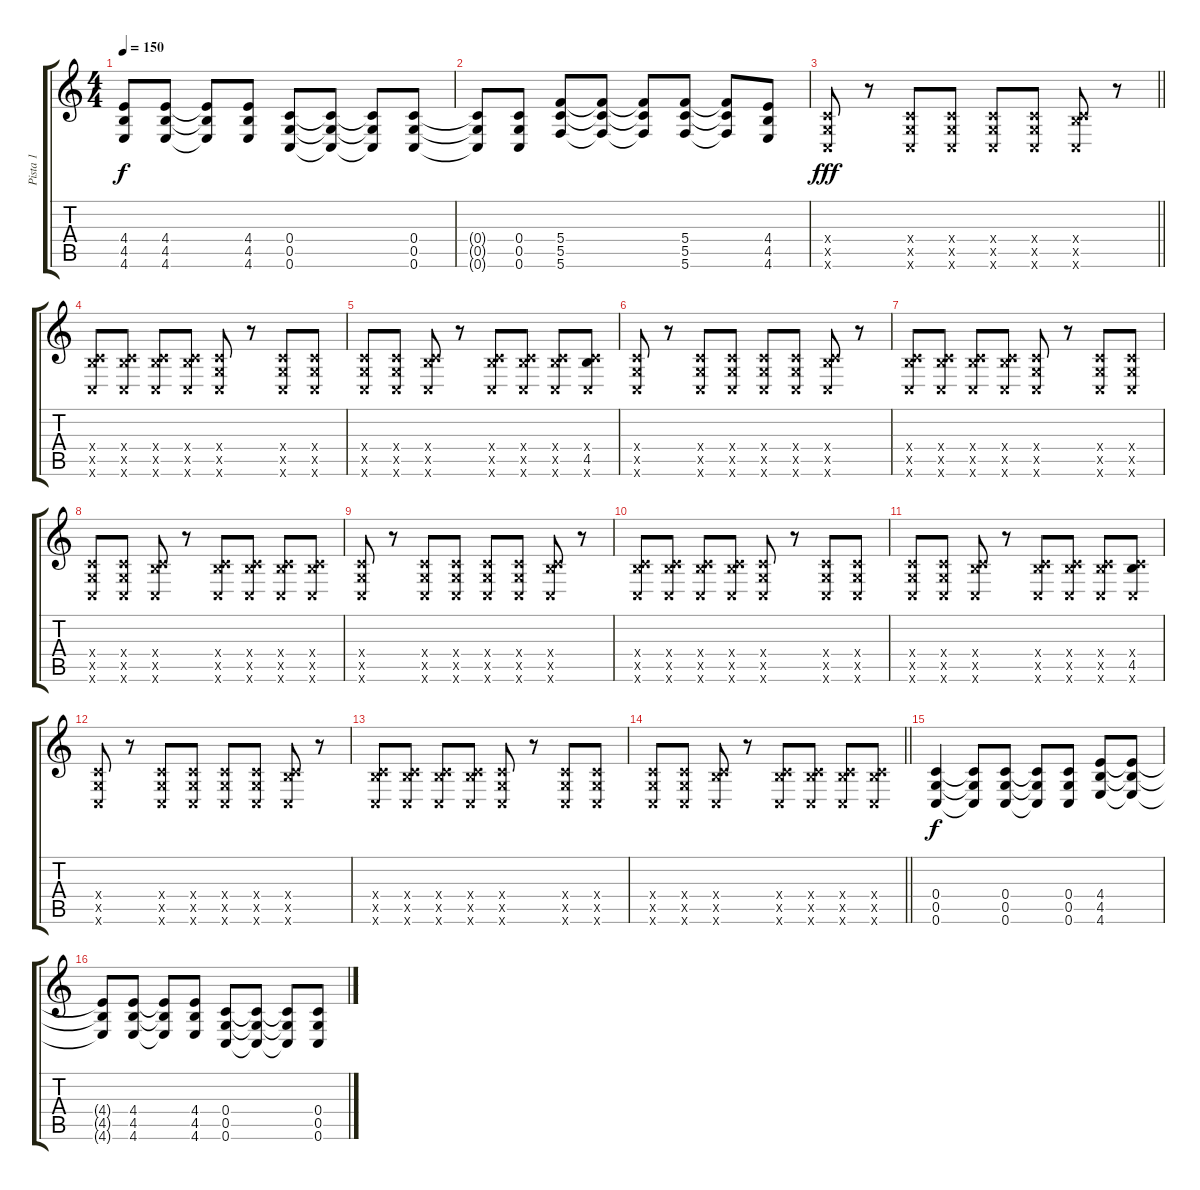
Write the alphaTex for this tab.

\track ("Pista 1" "Pista 1") {instrument distortionguitar}
\staff {score tabs}
\tuning (E4 C4 G3 C3 G2 C2) {hide}
\ts (4 4)
\tempo 150
\clef g2
\ks c
(4.4{t} 4.5{t} 4.6{t}).8{dy f} (4.4 4.5 4.6).8 (4.4{t} 4.5{t} 4.6{t}).8 (4.4 4.5 4.6).8 (0.4 0.5 0.6).8 (0.4{t} 0.5{t} 0.6{t}).8 (0.4{t} 0.5{t} 0.6{t}).8 (0.4 0.5 0.6).8 |
(0.4{t} 0.5{t} 0.6{t}).8 (0.4 0.5 0.6).8 (5.4 5.5 5.6).8 (5.4{t} 5.5{t} 5.6{t}).8 (5.4{t} 5.5{t} 5.6{t}).8 (5.4 5.5 5.6).8 (5.4{t} 5.5{t} 5.6{t}).8 (4.4 4.5 4.6).8 |
\barLineRight lightlight
(0.4{x} 0.5{x} 0.6{x}).8{dy fff volume 16 instrument overdrivenguitar} r.8 (0.4{x} 0.5{x} 0.6{x}).8 (0.4{x} 0.5{x} 0.6{x}).8 (0.4{x} 0.5{x} 0.6{x}).8 (0.4{x} 0.5{x} 0.6{x}).8 (0.4{x} 4.5{x} 0.6{x}).8 r.8 |
\section ("" "")
(0.4{x} 4.5{x} 0.6{x}).8 (0.4{x} 4.5{x} 0.6{x}).8 (0.4{x} 4.5{x} 0.6{x}).8 (0.4{x} 4.5{x} 0.6{x}).8 (0.4{x} 0.5{x} 0.6{x}).8 r.8 (0.4{x} 0.5{x} 0.6{x}).8 (0.4{x} 0.5{x} 0.6{x}).8 |
(0.4{x} 0.5{x} 0.6{x}).8 (0.4{x} 0.5{x} 0.6{x}).8 (0.4{x} 4.5{x} 0.6{x}).8 r.8 (0.4{x} 4.5{x} 0.6{x}).8 (0.4{x} 4.5{x} 0.6{x}).8 (0.4{x} 4.5{x} 0.6{x}).8 (0.4{x} 4.5 0.6{x}).8 |
(0.4{x} 0.5{x} 0.6{x}).8 r.8 (0.4{x} 0.5{x} 0.6{x}).8 (0.4{x} 0.5{x} 0.6{x}).8 (0.4{x} 0.5{x} 0.6{x}).8 (0.4{x} 0.5{x} 0.6{x}).8 (0.4{x} 4.5{x} 0.6{x}).8 r.8 |
(0.4{x} 4.5{x} 0.6{x}).8 (0.4{x} 4.5{x} 0.6{x}).8 (0.4{x} 4.5{x} 0.6{x}).8 (0.4{x} 4.5{x} 0.6{x}).8 (0.4{x} 0.5{x} 0.6{x}).8 r.8 (0.4{x} 0.5{x} 0.6{x}).8 (0.4{x} 0.5{x} 0.6{x}).8 |
(0.4{x} 0.5{x} 0.6{x}).8 (0.4{x} 0.5{x} 0.6{x}).8 (0.4{x} 4.5{x} 0.6{x}).8 r.8 (0.4{x} 4.5{x} 0.6{x}).8 (0.4{x} 4.5{x} 0.6{x}).8 (0.4{x} 4.5{x} 0.6{x}).8 (0.4{x} 4.5{x} 0.6{x}).8 |
(0.4{x} 0.5{x} 0.6{x}).8{volume 16 instrument overdrivenguitar} r.8 (0.4{x} 0.5{x} 0.6{x}).8 (0.4{x} 0.5{x} 0.6{x}).8 (0.4{x} 0.5{x} 0.6{x}).8 (0.4{x} 0.5{x} 0.6{x}).8 (0.4{x} 4.5{x} 0.6{x}).8 r.8 |
(0.4{x} 4.5{x} 0.6{x}).8 (0.4{x} 4.5{x} 0.6{x}).8 (0.4{x} 4.5{x} 0.6{x}).8 (0.4{x} 4.5{x} 0.6{x}).8 (0.4{x} 0.5{x} 0.6{x}).8 r.8 (0.4{x} 0.5{x} 0.6{x}).8 (0.4{x} 0.5{x} 0.6{x}).8 |
(0.4{x} 0.5{x} 0.6{x}).8 (0.4{x} 0.5{x} 0.6{x}).8 (0.4{x} 4.5{x} 0.6{x}).8 r.8 (0.4{x} 4.5{x} 0.6{x}).8 (0.4{x} 4.5{x} 0.6{x}).8 (0.4{x} 4.5{x} 0.6{x}).8 (0.4{x} 4.5 0.6{x}).8 |
(0.4{x} 0.5{x} 0.6{x}).8 r.8 (0.4{x} 0.5{x} 0.6{x}).8 (0.4{x} 0.5{x} 0.6{x}).8 (0.4{x} 0.5{x} 0.6{x}).8 (0.4{x} 0.5{x} 0.6{x}).8 (0.4{x} 4.5{x} 0.6{x}).8 r.8 |
(0.4{x} 4.5{x} 0.6{x}).8 (0.4{x} 4.5{x} 0.6{x}).8 (0.4{x} 4.5{x} 0.6{x}).8 (0.4{x} 4.5{x} 0.6{x}).8 (0.4{x} 0.5{x} 0.6{x}).8 r.8 (0.4{x} 0.5{x} 0.6{x}).8 (0.4{x} 0.5{x} 0.6{x}).8 |
\barLineRight lightlight
(0.4{x} 0.5{x} 0.6{x}).8 (0.4{x} 0.5{x} 0.6{x}).8 (0.4{x} 4.5{x} 0.6{x}).8 r.8 (0.4{x} 4.5{x} 0.6{x}).8 (0.4{x} 4.5{x} 0.6{x}).8 (0.4{x} 4.5{x} 0.6{x}).8 (0.4{x} 4.5{x} 0.6{x}).8 |
\section ("" "")
(0.4 0.5 0.6).4{dy f instrument overdrivenguitar} (0.4{t} 0.5{t} 0.6{t}).8 (0.4 0.5 0.6).8 (0.4{t} 0.5{t} 0.6{t}).8 (0.4 0.5 0.6).8 (4.4 4.5 4.6).8 (4.4{t} 4.5{t} 4.6{t}).8 |
(4.4{t} 4.5{t} 4.6{t}).8 (4.4 4.5 4.6).8 (4.4{t} 4.5{t} 4.6{t}).8 (4.4 4.5 4.6).8 (0.4 0.5 0.6).8 (0.4{t} 0.5{t} 0.6{t}).8 (0.4{t} 0.5{t} 0.6{t}).8 (0.4 0.5 0.6).8
